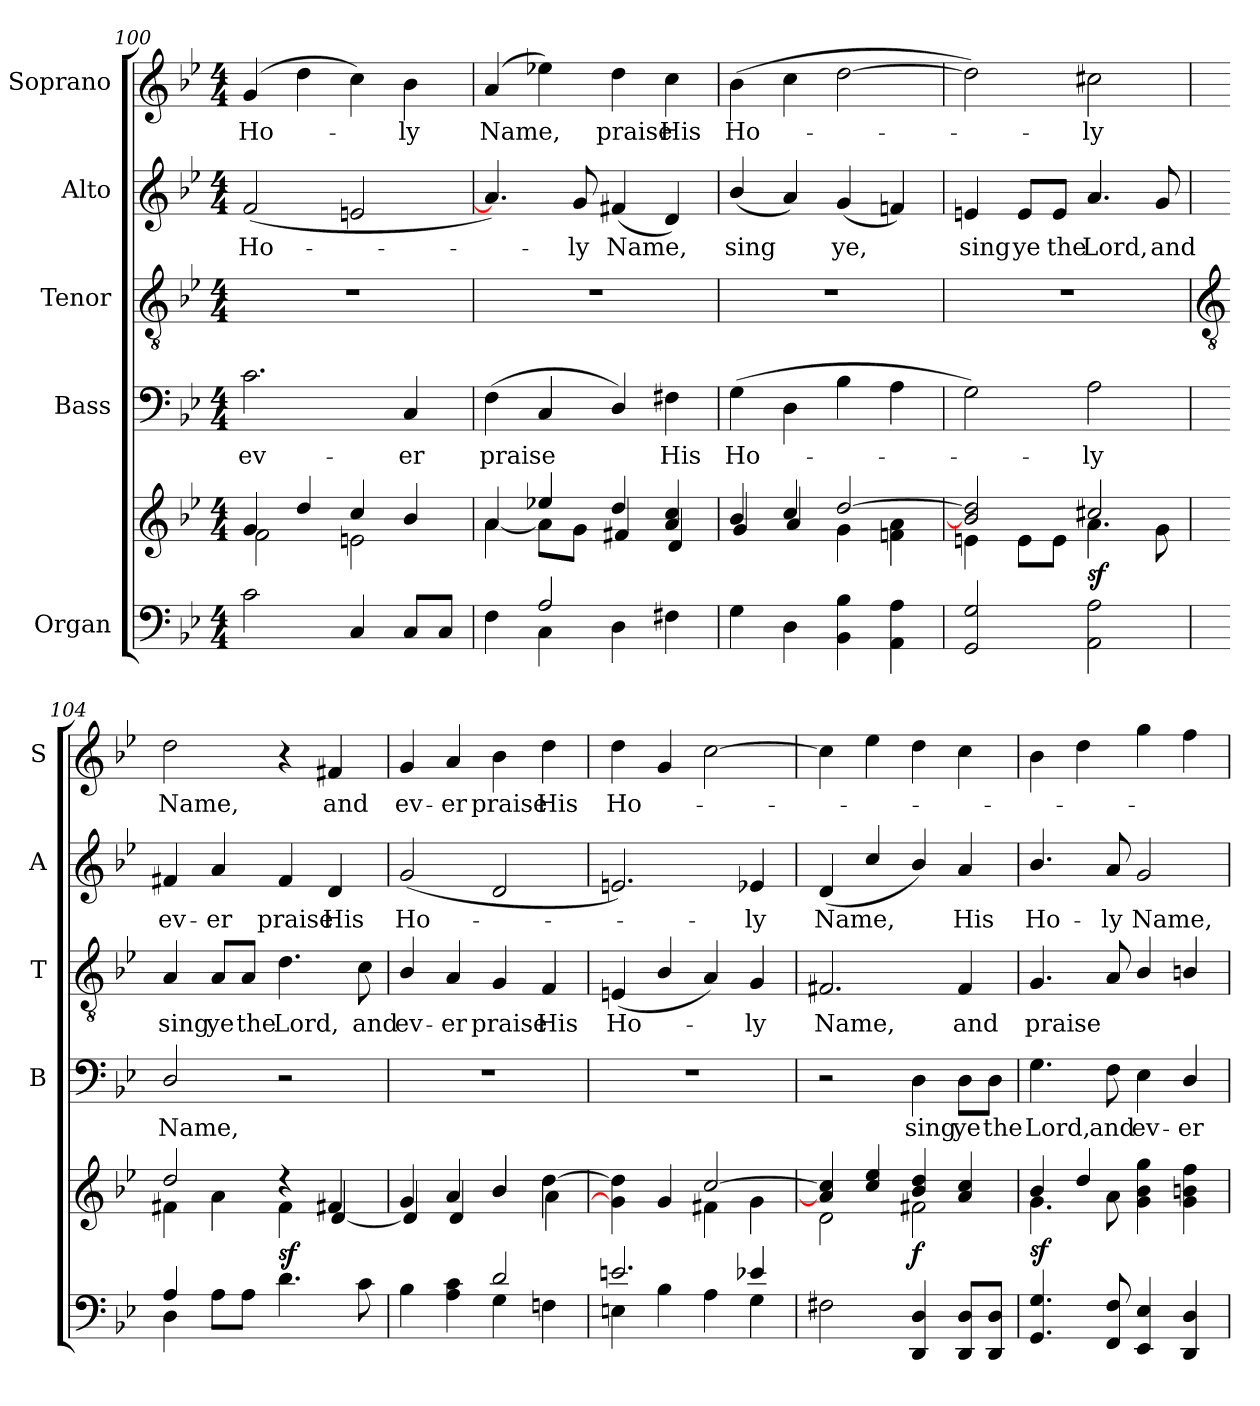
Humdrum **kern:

**kern	**kern	**dynam	**kern	**text	**kern	**text	**kern	**text	**kern	**text
*part5	*part5	*part5	*part4	*part4	*part3	*part3	*part2	*part2	*part1	*part1
*staff6	*staff5	*staff5/6	*staff4	*staff4	*staff3	*staff3	*staff2	*staff2	*staff1	*staff1
*I"Organ	*	*	*I"Bass	*	*I"Tenor	*	*I"Alto	*	*I"Soprano	*
*	*	*	*I'B	*	*I'T	*	*I'A	*	*I'S	*
*clefF4	*clefG2	*	*clefF4	*	*clefGv2	*	*clefG2	*	*clefG2	*
*k[b-e-]	*k[b-e-]	*	*k[b-e-]	*	*k[b-e-]	*	*k[b-e-]	*	*k[b-e-]	*
*B-:	*B-:	*	*B-:	*	*B-:	*	*B-:	*	*B-:	*
*M4/4	*M4/4	*	*M4/4	*	*M4/4	*	*M4/4	*	*M4/4	*
=100	=100	=100	=100	=100	=100	=100	=100	=100	=100	=100
*^	*^	*	*	*	*	*	*	*	*	*
!	!	!	!	!	!	!LO:LY:b	!	!	!	!LO:LY:b	!	!LO:LY:b
2c\	2ryy	4g/	2f\	.	2.c	ev-	1r	.	(<2f	Ho-	(>4g	Ho-
.	.	4dd/	.	.	.	.	.	.	.	.	4dd	.
4C/	2ryy	4cc/	2en\	.	.	.	.	.	2en	.	4cc)	.
!	!	!	!	!	!	!LO:LY:b	!	!	!	!	!	!LO:LY:b
8C/L	.	4b-/	.	.	4C	-er	.	.	.	.	4b-	ly
8C/J	.	.	.	.	.	.	.	.	.	.	.	.
=101	=101	=101	=101	=101	=101	=101	=101	=101	=101	=101	=101	=101
!	!	!	!	!	!	!LO:LY:b	!	!	!	!	!	!LO:LY:b
4F\	4ryy	4a/	[4a\	.	(<4F	praise	1r	.	4.a])	.	(<4a	Name,
2A/	4C\	4ee-X/	8a\L]	.	4C	.	.	.	.	.	4ee-X)	.
!	!	!	!	!	!	!	!	!	!	!LO:LY:b	!	!
.	.	.	8g\J	.	.	.	.	.	8g	ly	.	.
!	!	!	!	!	!	!	!	!	!	!LO:LY:b	!	!LO:LY:b
.	4D\	4dd/	4f#X/	.	4D/)	.	.	.	(<4f#X	Name,	4dd	praise
!	!	!	!	!	!	!LO:LY:b	!	!	!	!	!	!LO:LY:b
4F#X\	4ryy	4a/ 4cc/	4d/	.	4F#X	His	.	.	4d)	.	4cc	His
=102	=102	=102	=102	=102	=102	=102	=102	=102	=102	=102	=102	=102
!	!	!	!	!	!	!LO:LY:b	!	!	!	!LO:LY:b	!	!LO:LY:b
4G\	2ryy	4b-/	4g/	.	(>4G	Ho-	1r	.	(<4b-/	sing	(>4b-	Ho-
4D\	.	4cc/	4a/	.	4D	.	.	.	4a)	.	4cc	.
!	!	!	!	!	!	!	!	!	!	!LO:LY:b	!	!
4BB-\ 4B-\	2ryy	[2dd/	4g\	.	4B-	.	.	.	(<4g	ye,	[2dd	.
4AA\ 4A\	.	.	4fn\ 4a\	.	4A	.	.	.	4fn)	.	.	.
=103	=103	=103	=103	=103	=103	=103	=103	=103	=103	=103	=103	=103
!	!	!	!	!	!	!	!	!	!	!LO:LY:b	!	!
2GG/ 2G/	2ryy	2b-/] 2dd/]	4en\	.	2G)	.	1r	.	4en	sing	2dd])	.
!	!	!	!	!	!	!	!	!	!	!LO:LY:b	!	!
.	.	.	8e\L	.	.	.	.	.	8e/L	ye	.	.
!	!	!	!	!	!	!	!	!	!	!LO:LY:b	!	!
.	.	.	8e\J	.	.	.	.	.	8e/J	the	.	.
!	!	!	!	!LO:DY:b	!	!LO:LY:b	!	!	!	!LO:LY:b	!	!LO:LY:b
2AA\ 2A\	2ryy	2cc#X/	4.a\	sf	2A	ly	.	.	4.a	Lord,	2cc#X	ly
!	!	!	!	!	!	!	!	!	!	!LO:LY:b	!	!
.	.	.	8g\	.	.	.	.	.	8g	and	.	.
!!LO:LB:g=z
=104	=104	=104	=104	=104	=104	=104	=104	=104	=104	=104	=104	=104
*	*	*	*	*	*	*	*clefGv2	*	*	*	*	*
!	!	!	!	!	!	!LO:LY:b	!	!LO:LY:b	!	!LO:LY:b	!	!LO:LY:b
4A/	4D\	2dd/	4f#X\	.	2D/	Name,	4A	sing	4f#X	ev-	2dd	Name,
!	!	!	!	!	!	!	!	!LO:LY:b	!	!LO:LY:b	!	!
8A\L	4ryy	.	4a\	.	.	.	8A/L	ye	4a	-er	.	.
!	!	!	!	!	!	!	!	!LO:LY:b	!	!	!	!
8A\J	.	.	.	.	.	.	8A/J	the	.	.	.	.
!	!	!	!	!LO:DY:b	!	!	!	!LO:LY:b	!	!LO:LY:b	!	!
4.d\	2ryy	4r	4f#\	sf	2r	.	4.d	Lord,	4f#	praise	4r	.
!	!	!	!	!	!	!	!	!	!	!LO:LY:b	!	!LO:LY:b
.	.	4f#X/	[4d/	.	.	.	.	.	4d	His	4f#X	and
!	!	!	!	!	!	!	!	!LO:LY:b	!	!	!	!
8c\	.	.	.	.	.	.	8c	and	.	.	.	.
=105	=105	=105	=105	=105	=105	=105	=105	=105	=105	=105	=105	=105
!	!	!	!	!	!	!	!	!LO:LY:b	!	!LO:LY:b	!	!LO:LY:b
4B-\	2ryy	4g/	4d/]	.	1r	.	4B-/	ev-	(<2g	Ho-	4g	ev-
!	!	!	!	!	!	!	!	!LO:LY:b	!	!	!	!LO:LY:b
4A\ 4c\	.	4a/	4d/	.	.	.	4A	-er	.	.	4a	-er
!	!	!	!	!	!	!	!	!LO:LY:b	!	!	!	!LO:LY:b
2d/	4G\	4b-/	4b-/	.	.	.	4G	praise	2d	.	4b-	praise
!	!	!	!	!	!	!	!	!LO:LY:b	!	!	!	!LO:LY:b
.	4Fn\	[4dd\	4a\	.	.	.	4F	His	.	.	4dd	His
=106	=106	=106	=106	=106	=106	=106	=106	=106	=106	=106	=106	=106
!	!	!	!	!	!	!	!	!LO:LY:b	!	!	!	!LO:LY:b
2.en/	4En\	4g\] 4dd\]	2ryy	.	1r	.	(<4En	Ho-	2.en)	.	4dd	Ho-
.	4B-\	4g/	.	.	.	.	4B-/	.	.	.	4g	.
.	4A\	[2cc/	4f#X\	.	.	.	4A)	.	.	.	[2cc	.
!	!	!	!	!	!	!	!	!LO:LY:b	!	!LO:LY:b	!	!
4e-X/	4G\	.	4g\	.	.	.	4G	ly	4e-X	ly	.	.
=107	=107	=107	=107	=107	=107	=107	=107	=107	=107	=107	=107	=107
!	!	!	!	!	!	!	!	!LO:LY:b	!	!LO:LY:b	!	!
2F#X\	1ryy	4a/] 4cc/]	2d\	.	2r	.	2.F#X	Name,	(<4d	Name,	4cc]	.
.	.	4cc/ 4ee-/	.	.	.	.	.	.	4cc/	.	4ee-	.
!	!	!	!	!LO:DY:b	!	!LO:LY:b	!	!	!	!	!	!
4DD/ 4D/	.	4b-/ 4dd/	2f#X\	f	4D	sing	.	.	4b-/)	.	4dd	.
!	!	!	!	!	!	!LO:LY:b	!	!LO:LY:b	!	!LO:LY:b	!	!
8DD/ 8D/L	.	4a/ 4cc/	.	.	8D\L	ye	4F#	and	4a	His	4cc	.
!	!	!	!	!	!	!LO:LY:b	!	!	!	!	!	!
8DD/ 8D/J	.	.	.	.	8D\J	the	.	.	.	.	.	.
=108	=108	=108	=108	=108	=108	=108	=108	=108	=108	=108	=108	=108
!	!	!	!	!LO:DY:b	!	!LO:LY:b	!	!LO:LY:b	!	!LO:LY:b	!	!
4.GG/ 4.G/	1ryy	4b-/	4.g\	sf	4.G	Lord,	4.G	praise	4.b-/	Ho-	4b-	.
.	.	4dd/	.	.	.	.	.	.	.	.	4dd	.
!	!	!	!	!	!	!LO:LY:b	!	!	!	!LO:LY:b	!	!
8FF/ 8F/	.	.	8a\	.	8F	and	8A/	.	8a	-ly	.	.
!	!	!	!	!	!	!LO:LY:b	!	!	!	!LO:LY:b	!	!
4EE-/ 4E-/	.	4g\ 4b-\ 4gg\	2ryy	.	4E-	ev-	4B-/	.	2g	Name,	4gg	.
!	!	!	!	!	!	!LO:LY:b	!	!	!	!	!	!
4DD/ 4D/	.	4g\ 4bn\ 4ff\	.	.	4D/	-er	4Bn/	.	.	.	4ff	.
*v	*v	*	*	*	*	*	*	*	*	*	*	*
*	*v	*v	*	*	*	*	*	*	*	*	*
=	=	=	=	=	=	=	=	=	=	=
*-	*-	*-	*-	*-	*-	*-	*-	*-	*-	*-
